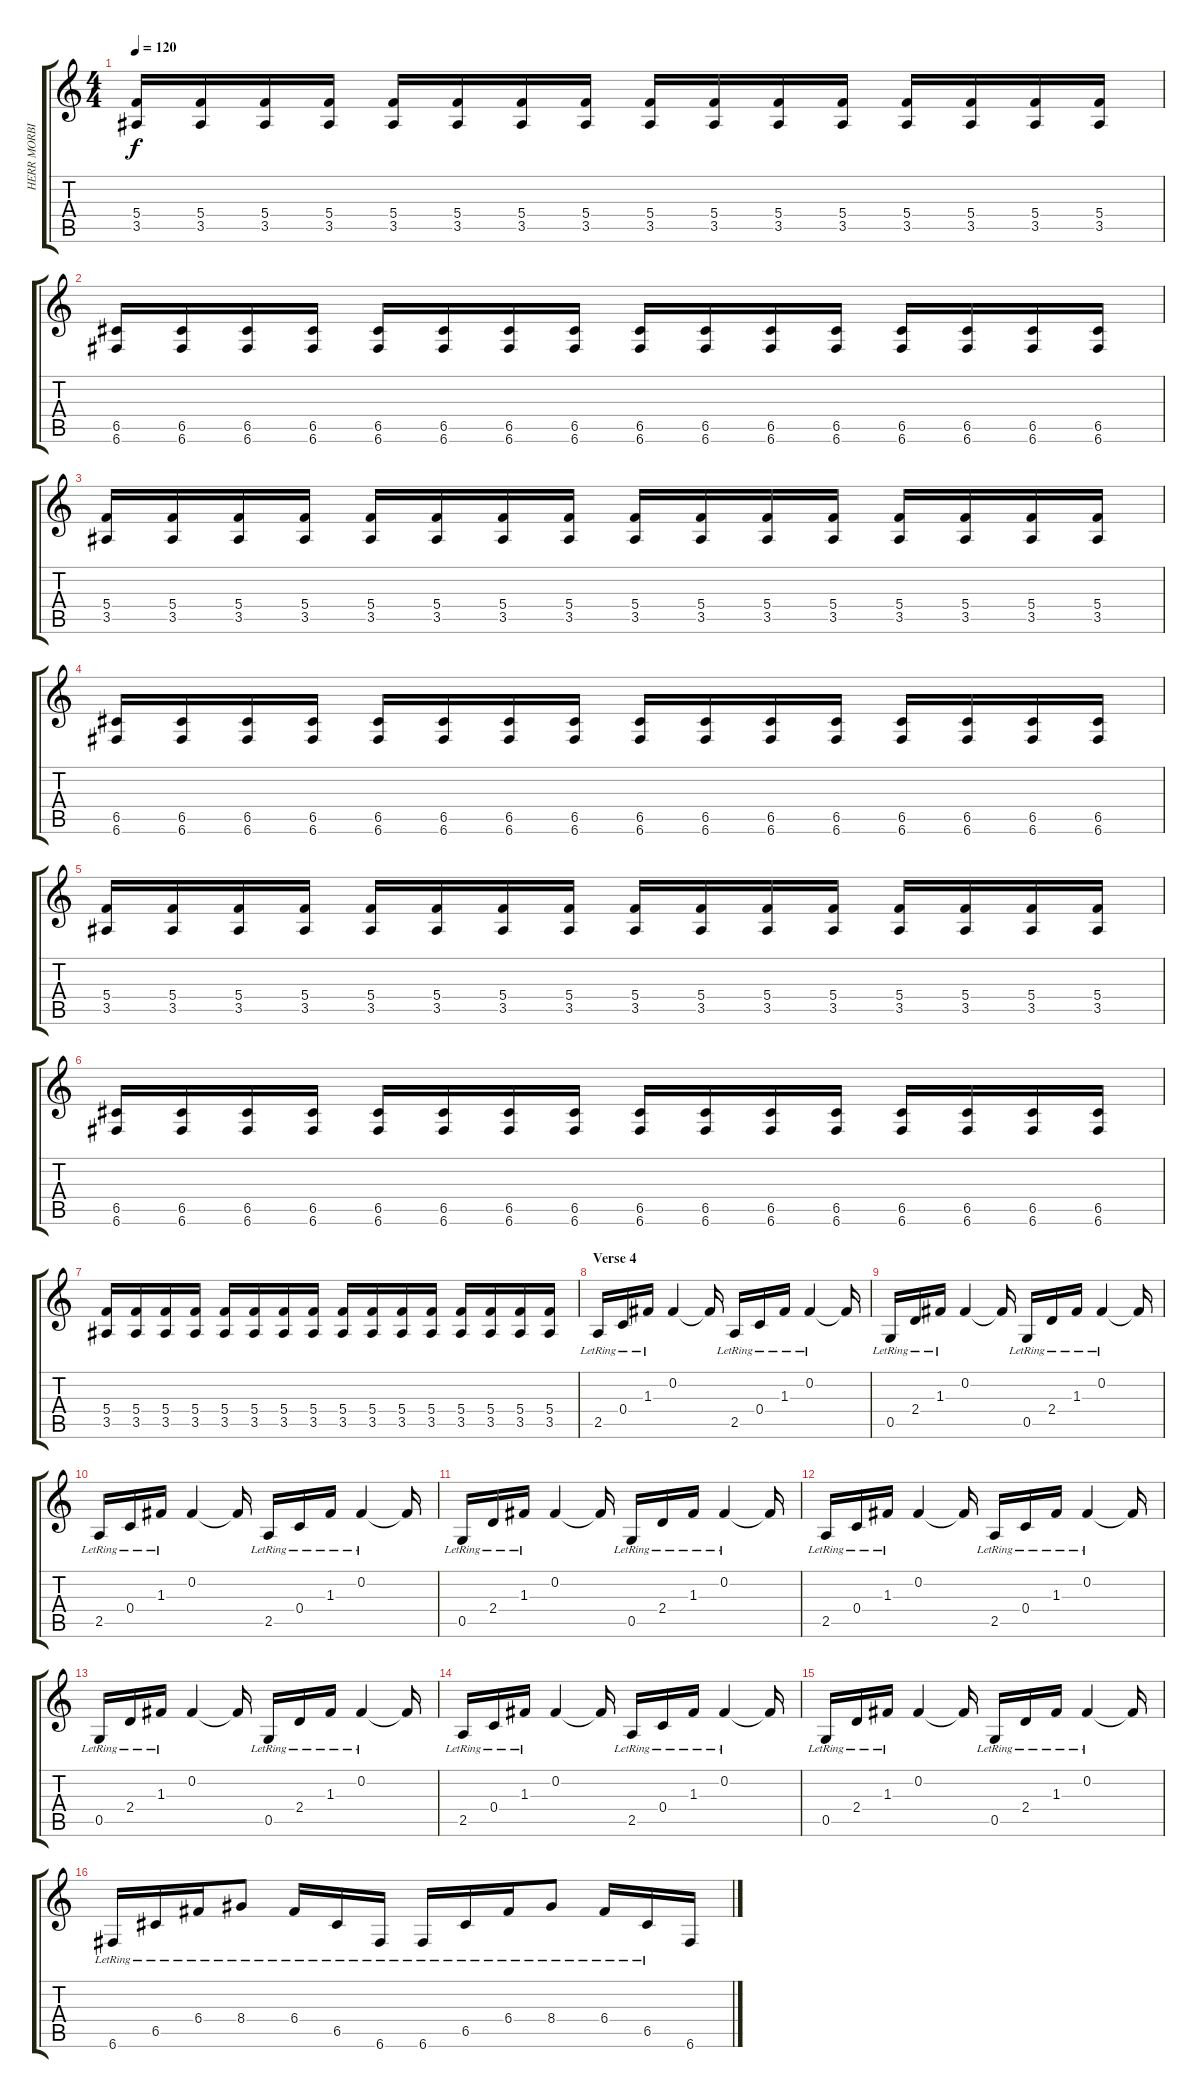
\track ("HERR MORBID" "HERR MORBI") {instrument distortionguitar}
\staff {score tabs}
\tuning (D4 Gb3 F3 C3 G2 C2) {hide}
\ts (4 4)
\tempo 120
\clef g2
\ks c
(5.4 3.5).16{dy f} (5.4 3.5).16 (5.4 3.5).16 (5.4 3.5).16 (5.4 3.5).16 (5.4 3.5).16 (5.4 3.5).16 (5.4 3.5).16 (5.4 3.5).16 (5.4 3.5).16 (5.4 3.5).16 (5.4 3.5).16 (5.4 3.5).16 (5.4 3.5).16 (5.4 3.5).16 (5.4 3.5).16 |
(6.5 6.6).16 (6.5 6.6).16 (6.5 6.6).16 (6.5 6.6).16 (6.5 6.6).16 (6.5 6.6).16 (6.5 6.6).16 (6.5 6.6).16 (6.5 6.6).16 (6.5 6.6).16 (6.5 6.6).16 (6.5 6.6).16 (6.5 6.6).16 (6.5 6.6).16 (6.5 6.6).16 (6.5 6.6).16 |
(5.4 3.5).16 (5.4 3.5).16 (5.4 3.5).16 (5.4 3.5).16 (5.4 3.5).16 (5.4 3.5).16 (5.4 3.5).16 (5.4 3.5).16 (5.4 3.5).16 (5.4 3.5).16 (5.4 3.5).16 (5.4 3.5).16 (5.4 3.5).16 (5.4 3.5).16 (5.4 3.5).16 (5.4 3.5).16 |
(6.5 6.6).16 (6.5 6.6).16 (6.5 6.6).16 (6.5 6.6).16 (6.5 6.6).16 (6.5 6.6).16 (6.5 6.6).16 (6.5 6.6).16 (6.5 6.6).16 (6.5 6.6).16 (6.5 6.6).16 (6.5 6.6).16 (6.5 6.6).16 (6.5 6.6).16 (6.5 6.6).16 (6.5 6.6).16 |
(5.4 3.5).16 (5.4 3.5).16 (5.4 3.5).16 (5.4 3.5).16 (5.4 3.5).16 (5.4 3.5).16 (5.4 3.5).16 (5.4 3.5).16 (5.4 3.5).16 (5.4 3.5).16 (5.4 3.5).16 (5.4 3.5).16 (5.4 3.5).16 (5.4 3.5).16 (5.4 3.5).16 (5.4 3.5).16 |
(6.5 6.6).16 (6.5 6.6).16 (6.5 6.6).16 (6.5 6.6).16 (6.5 6.6).16 (6.5 6.6).16 (6.5 6.6).16 (6.5 6.6).16 (6.5 6.6).16 (6.5 6.6).16 (6.5 6.6).16 (6.5 6.6).16 (6.5 6.6).16 (6.5 6.6).16 (6.5 6.6).16 (6.5 6.6).16 |
(5.4 3.5).16 (5.4 3.5).16 (5.4 3.5).16 (5.4 3.5).16 (5.4 3.5).16 (5.4 3.5).16 (5.4 3.5).16 (5.4 3.5).16 (5.4 3.5).16 (5.4 3.5).16 (5.4 3.5).16 (5.4 3.5).16 (5.4 3.5).16 (5.4 3.5).16 (5.4 3.5).16 (5.4 3.5).16 |
\section ("" "Verse 4")
2.5{lr}.16{volume 13} 0.4{lr}.16 1.3{lr}.16 0.2.4 0.2{t}.16 2.5{lr}.16 0.4{lr}.16 1.3{lr}.16 0.2{lr}.4 0.2{t}.16 |
0.5{lr}.16 2.4{lr}.16 1.3{lr}.16 0.2.4 0.2{t}.16 0.5{lr}.16 2.4{lr}.16 1.3{lr}.16 0.2{lr}.4 0.2{t}.16 |
2.5{lr}.16{volume 13} 0.4{lr}.16 1.3{lr}.16 0.2.4 0.2{t}.16 2.5{lr}.16 0.4{lr}.16 1.3{lr}.16 0.2{lr}.4 0.2{t}.16 |
0.5{lr}.16 2.4{lr}.16 1.3{lr}.16 0.2.4 0.2{t}.16 0.5{lr}.16 2.4{lr}.16 1.3{lr}.16 0.2{lr}.4 0.2{t}.16 |
2.5{lr}.16{volume 13} 0.4{lr}.16 1.3{lr}.16 0.2.4 0.2{t}.16 2.5{lr}.16 0.4{lr}.16 1.3{lr}.16 0.2{lr}.4 0.2{t}.16 |
0.5{lr}.16 2.4{lr}.16 1.3{lr}.16 0.2.4 0.2{t}.16 0.5{lr}.16 2.4{lr}.16 1.3{lr}.16 0.2{lr}.4 0.2{t}.16 |
2.5{lr}.16{volume 13} 0.4{lr}.16 1.3{lr}.16 0.2.4 0.2{t}.16 2.5{lr}.16 0.4{lr}.16 1.3{lr}.16 0.2{lr}.4 0.2{t}.16 |
0.5{lr}.16 2.4{lr}.16 1.3{lr}.16 0.2.4 0.2{t}.16 0.5{lr}.16 2.4{lr}.16 1.3{lr}.16 0.2{lr}.4 0.2{t}.16 |
6.6{lr}.16 6.5{lr}.16 6.4{lr}.16 8.4{lr}.8 6.4{lr}.16 6.5{lr}.16 6.6{lr}.16 6.6{lr}.16 6.5{lr}.16 6.4{lr}.16 8.4{lr}.8 6.4{lr}.16 6.5{lr}.16 6.6.16
